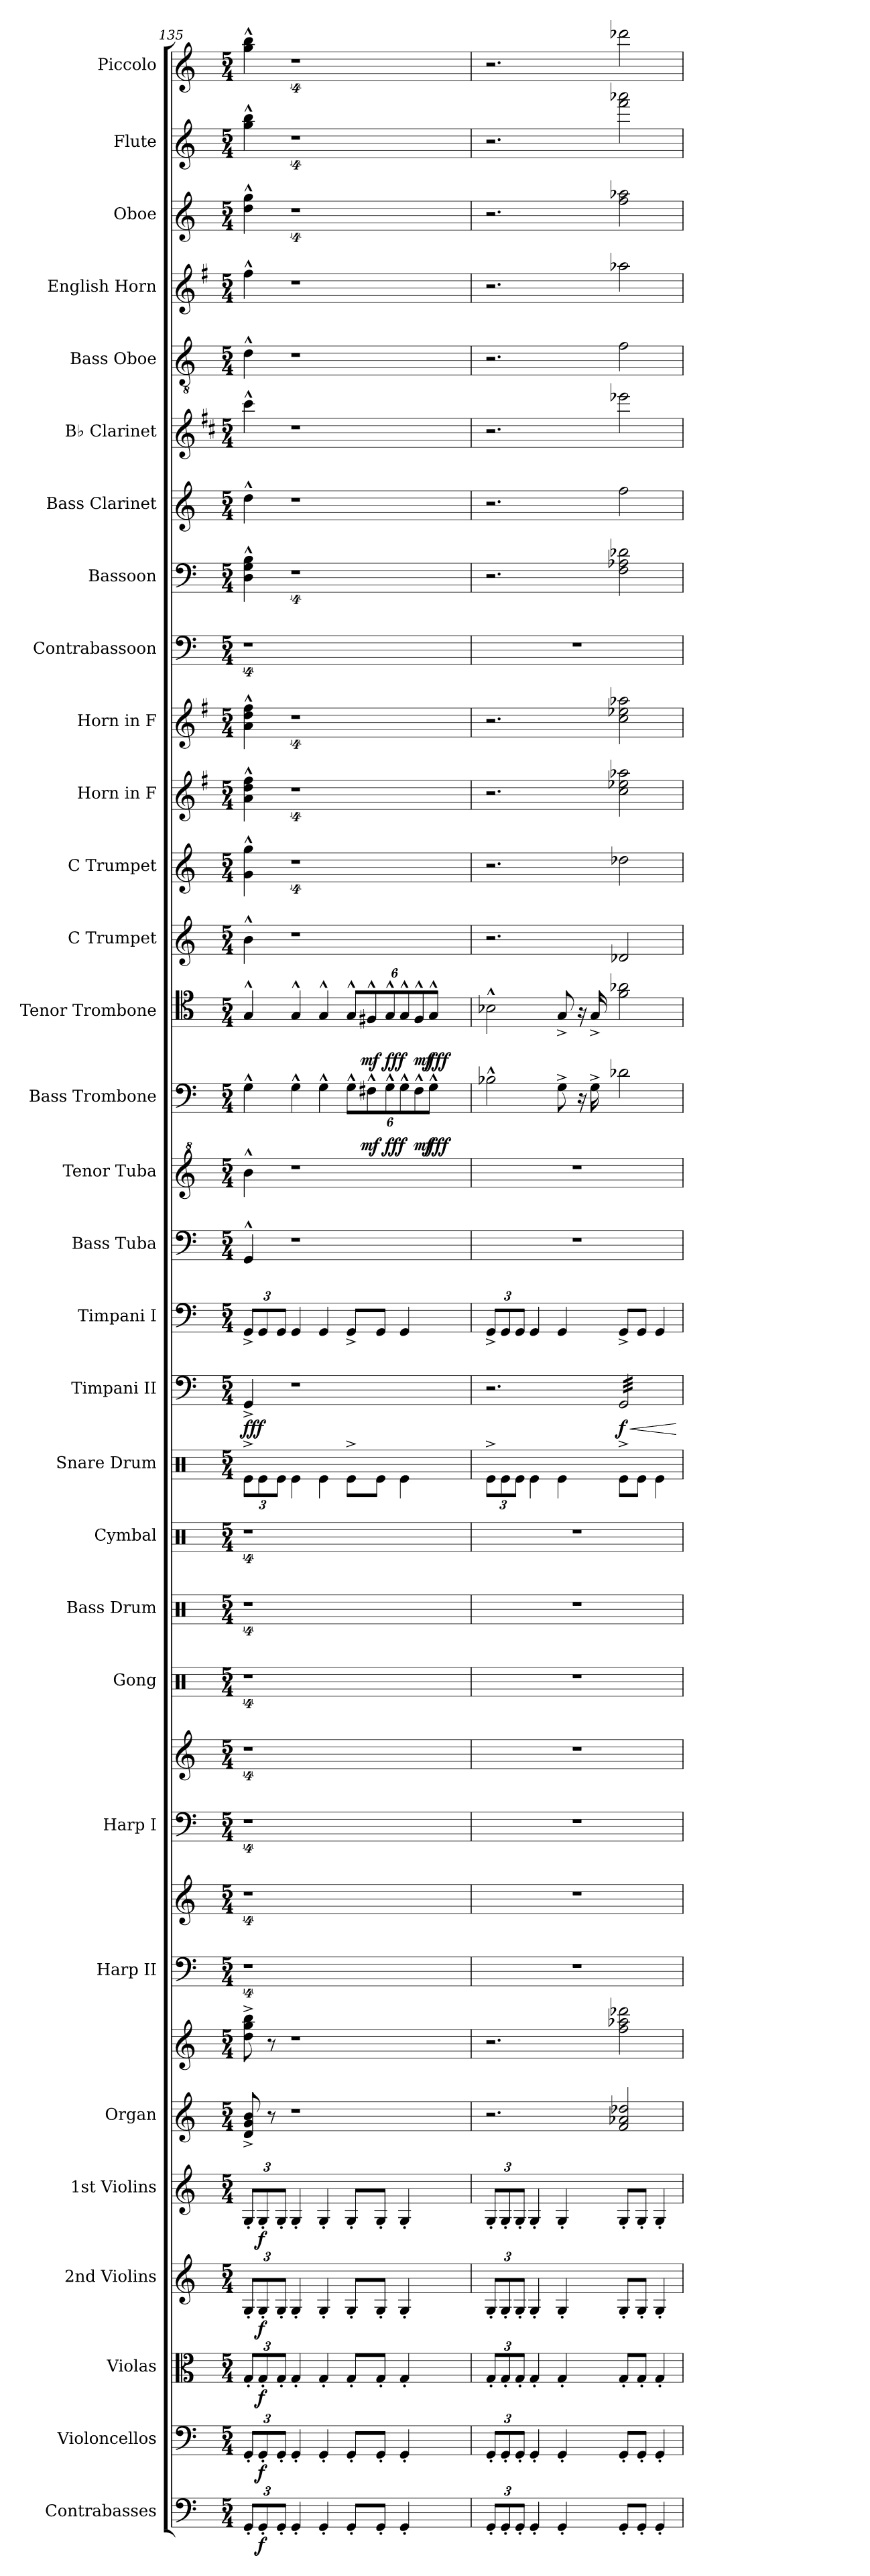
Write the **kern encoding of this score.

**kern	**dynam	**kern	**dynam	**kern	**dynam	**kern	**dynam	**kern	**dynam	**kern	**kern	**kern	**kern	**kern	**kern	**kern	**kern	**kern	**kern	**kern	**dynam	**kern	**kern	**kern	**kern	**dynam	**kern	**dynam	**kern	**kern	**kern	**kern	**kern	**kern	**kern	**kern	**kern	**kern	**kern	**kern	**kern
*part31	*part31	*part30	*part30	*part29	*part29	*part28	*part28	*part27	*part27	*part26	*part26	*part25	*part25	*part24	*part24	*part23	*part22	*part21	*part20	*part19	*part19	*part18	*part17	*part16	*part15	*part15	*part14	*part14	*part13	*part12	*part11	*part10	*part9	*part8	*part7	*part6	*part5	*part4	*part3	*part2	*part1
*staff34	*staff34	*staff33	*staff33	*staff32	*staff32	*staff31	*staff31	*staff30	*staff30	*staff29	*staff28	*staff27	*staff26	*staff25	*staff24	*staff23	*staff22	*staff21	*staff20	*staff19	*staff19	*staff18	*staff17	*staff16	*staff15	*staff15	*staff14	*staff14	*staff13	*staff12	*staff11	*staff10	*staff9	*staff8	*staff7	*staff6	*staff5	*staff4	*staff3	*staff2	*staff1
*I"Contrabasses	*	*I"Violoncellos	*	*I"Violas	*	*I"2nd Violins	*	*I"1st Violins	*	*I"Organ	*	*I"Harp II	*	*I"Harp I	*	*I"Gong	*I"Bass Drum	*I"Cymbal	*I"Snare Drum	*I"Timpani II	*	*I"Timpani I	*I"Bass Tuba	*I"Tenor Tuba	*I"Bass Trombone	*	*I"Tenor Trombone	*	*I"C Trumpet	*I"C Trumpet	*I"Horn in F	*I"Horn in F	*I"Contrabassoon	*I"Bassoon	*I"Bass Clarinet	*I"B♭ Clarinet	*I"Bass Oboe	*I"English Horn	*I"Oboe	*I"Flute	*I"Piccolo
*I'Cbs.	*	*I'Vcs.	*	*I'Vlas.	*	*I'Vlns.	*	*I'Vlns.	*	*I'Org.	*	*I'Hrp.	*	*I'Hrp.	*	*	*I'B. Dr.	*I'Cym.	*I'Sn. Dr.	*I'Timp.	*	*I'Timp.	*I'Tba.	*	*I'B. Tbn.	*	*I'T. Tbn.	*	*I'C Tpt.	*I'C Tpt.	*	*	*I'Cbsn.	*I'Bsn.	*I'B. Cl.	*I'B♭ Cl.	*	*I'E. Hn.	*I'Ob.	*I'Fl.	*I'Picc.
*clefF4	*	*clefF4	*	*clefC3	*	*clefG2	*	*clefG2	*	*clefG2	*clefG2	*clefF4	*clefG2	*clefF4	*clefG2	*clefX	*clefX	*clefX	*clefX	*clefF4	*	*clefF4	*clefF4	*clefG^2	*clefF4	*	*clefC4	*	*clefG2	*clefG2	*clefG2	*clefG2	*clefF4	*clefF4	*clefG2	*clefG2	*clefGv2	*clefG2	*clefG2	*clefG2	*clefG2
*ITrd7c12	*	*	*	*	*	*	*	*	*	*	*	*	*	*	*	*	*	*	*	*	*	*	*	*ITrd15c26	*	*	*	*	*	*	*ITrd4c7	*ITrd4c7	*ITrd7c12	*	*ITrd8c14	*ITrd1c2	*	*ITrd4c7	*	*	*ITrd-7c-12
*k[]	*	*k[]	*	*k[]	*	*k[]	*	*k[]	*	*k[]	*k[]	*k[]	*k[]	*k[]	*k[]	*k[]	*k[]	*k[]	*k[]	*k[]	*	*k[]	*k[]	*k[]	*k[]	*	*k[]	*	*k[]	*k[]	*k[]	*k[]	*k[]	*k[]	*k[]	*k[]	*k[]	*k[]	*k[]	*k[]	*k[]
*M5/4	*	*M5/4	*	*M5/4	*	*M5/4	*	*M5/4	*	*M5/4	*M5/4	*M5/4	*M5/4	*M5/4	*M5/4	*M5/4	*M5/4	*M5/4	*M5/4	*M5/4	*	*M5/4	*M5/4	*M5/4	*M5/4	*	*M5/4	*	*M5/4	*M5/4	*M5/4	*M5/4	*M5/4	*M5/4	*M5/4	*M5/4	*M5/4	*M5/4	*M5/4	*M5/4	*M5/4
*Xbrackettup	*	*Xbrackettup	*	*Xbrackettup	*	*Xbrackettup	*	*Xbrackettup	*	*	*	*	*	*	*	*	*	*	*Xbrackettup	*	*	*Xbrackettup	*	*	*	*	*	*	*	*	*	*	*	*	*	*	*	*	*	*	*
=135	=135	=135	=135	=135	=135	=135	=135	=135	=135	=135	=135	=135	=135	=135	=135	=135	=135	=135	=135	=135	=135	=135	=135	=135	=135	=135	=135	=135	=135	=135	=135	=135	=135	=135	=135	=135	=135	=135	=135	=135	=135
!	!	!	!	!	!	!	!	!	!	!	!	!	!	!	!	!	!	!	!	!	!LO:DY:b	!	!	!	!	!	!	!	!	!	!	!	!	!	!	!	!	!	!	!	!
12GGG'/L	.	12GG'/L	.	12G'/L	.	12G'/L	.	12G'/L	.	8d/^ 8g/^ 8b/^	8dd\^ 8gg\^ 8bb\^	4%5r	4%5r	4%5r	4%5r	4%5r	4%5r	4%5r	12Re^\L	4GG^/	fff	12GG^/L	4GG^^/	4B^^\	4G^^\	.	4G^^/	.	4b^^\	4g\^^ 4gg\^^	4d\^^ 4g\^^ 4b\^^	4d\^^ 4g\^^ 4b\^^	4%5r	4D\^^ 4G\^^ 4B\^^	4d^^\	4bb^^\	4d^^\	4b^^\	4dd\^^ 4gg\^^	4gg\^^ 4bb\^^	4ggg\^^ 4bbb\^^
!	!LO:DY:b	!	!LO:DY:b	!	!LO:DY:b	!	!LO:DY:b	!	!LO:DY:b	!	!	!	!	!	!	!	!	!	!	!	!	!	!	!	!	!	!	!	!	!	!	!	!	!	!	!	!	!	!	!	!
12GGG'/	f	12GG'/	f	12G'/	f	12G'/	f	12G'/	f	.	.	.	.	.	.	.	.	.	12Re\	.	.	12GG/	.	.	.	.	.	.	.	.	.	.	.	.	.	.	.	.	.	.	.
.	.	.	.	.	.	.	.	.	.	8r	8r	.	.	.	.	.	.	.	.	.	.	.	.	.	.	.	.	.	.	.	.	.	.	.	.	.	.	.	.	.	.
12GGG'/J	.	12GG'/J	.	12G'/J	.	12G'/J	.	12G'/J	.	.	.	.	.	.	.	.	.	.	12Re\J	.	.	12GG/J	.	.	.	.	.	.	.	.	.	.	.	.	.	.	.	.	.	.	.
4GGG'/	.	4GG'/	.	4G'/	.	4G'/	.	4G'/	.	1r	1r	.	.	.	.	.	.	.	4Re\	1r	.	4GG/	1r	1r	4G^^\	.	4G^^/	.	1r	4%5r	4%5r	4%5r	.	4%5r	1r	1r	1r	1r	4%5r	4%5r	4%5r
4GGG'/	.	4GG'/	.	4G'/	.	4G'/	.	4G'/	.	.	.	.	.	.	.	.	.	.	4Re\	.	.	4GG/	.	.	4G^^\	.	4G^^/	.	.	.	.	.	.	.	.	.	.	.	.	.	.
*	*	*	*	*	*	*	*	*	*	*	*	*	*	*	*	*	*	*	*	*	*	*	*	*	*Xbrackettup	*	*Xbrackettup	*	*	*	*	*	*	*	*	*	*	*	*	*	*
8GGG'/L	.	8GG'/L	.	8G'/L	.	8G'/L	.	8G'/L	.	.	.	.	.	.	.	.	.	.	8Re^\L	.	.	8GG^/L	.	.	12G^^\L	.	12G^^/L	.	.	.	.	.	.	.	.	.	.	.	.	.	.
!	!	!	!	!	!	!	!	!	!	!	!	!	!	!	!	!	!	!	!	!	!	!	!	!	!	!LO:DY:b	!	!LO:DY:b	!	!	!	!	!	!	!	!	!	!	!	!	!
.	.	.	.	.	.	.	.	.	.	.	.	.	.	.	.	.	.	.	.	.	.	.	.	.	12F#X^^\	mf	12F#X^^/	mf	.	.	.	.	.	.	.	.	.	.	.	.	.
8GGG'/J	.	8GG'/J	.	8G'/J	.	8G'/J	.	8G'/J	.	.	.	.	.	.	.	.	.	.	8Re\J	.	.	8GG/J	.	.	.	.	.	.	.	.	.	.	.	.	.	.	.	.	.	.	.
!	!	!	!	!	!	!	!	!	!	!	!	!	!	!	!	!	!	!	!	!	!	!	!	!	!	!LO:DY:b	!	!LO:DY:b	!	!	!	!	!	!	!	!	!	!	!	!	!
.	.	.	.	.	.	.	.	.	.	.	.	.	.	.	.	.	.	.	.	.	.	.	.	.	12G^^\	fff	12G^^/	fff	.	.	.	.	.	.	.	.	.	.	.	.	.
4GGG'/	.	4GG'/	.	4G'/	.	4G'/	.	4G'/	.	.	.	.	.	.	.	.	.	.	4Re\	.	.	4GG/	.	.	12G^^\	.	12G^^/	.	.	.	.	.	.	.	.	.	.	.	.	.	.
!	!	!	!	!	!	!	!	!	!	!	!	!	!	!	!	!	!	!	!	!	!	!	!	!	!	!LO:DY:b	!	!LO:DY:b	!	!	!	!	!	!	!	!	!	!	!	!	!
.	.	.	.	.	.	.	.	.	.	.	.	.	.	.	.	.	.	.	.	.	.	.	.	.	12F#^^\	mf	12F#^^/	mf	.	.	.	.	.	.	.	.	.	.	.	.	.
!	!	!	!	!	!	!	!	!	!	!	!	!	!	!	!	!	!	!	!	!	!	!	!	!	!	!LO:DY:b	!	!LO:DY:b	!	!	!	!	!	!	!	!	!	!	!	!	!
.	.	.	.	.	.	.	.	.	.	.	.	.	.	.	.	.	.	.	.	.	.	.	.	.	12G^^\J	fff	12G^^/J	fff	.	.	.	.	.	.	.	.	.	.	.	.	.
4ryy	.	4ryy	.	4ryy	.	4ryy	.	4ryy	.	4ryy	4ryy	4ryy	4ryy	4ryy	4ryy	4ryy	4ryy	4ryy	4ryy	4ryy	.	4ryy	4ryy	4ryy	4ryy	.	4ryy	.	4ryy	.	.	.	4ryy	.	4ryy	4ryy	4ryy	4ryy	.	.	.
=136	=136	=136	=136	=136	=136	=136	=136	=136	=136	=136	=136	=136	=136	=136	=136	=136	=136	=136	=136	=136	=136	=136	=136	=136	=136	=136	=136	=136	=136	=136	=136	=136	=136	=136	=136	=136	=136	=136	=136	=136	=136
12GGG'/L	.	12GG'/L	.	12G'/L	.	12G'/L	.	12G'/L	.	2.r	2.r	4%5r	4%5r	4%5r	4%5r	4%5r	4%5r	4%5r	12Re^\L	2.r	.	12GG^/L	4%5r	4%5r	2B-X^^\	.	2B-X^^\	.	2.r	2.r	2.r	2.r	4%5r	2.r	2.r	2.r	2.r	2.r	2.r	2.r	2.r
12GGG'/	.	12GG'/	.	12G'/	.	12G'/	.	12G'/	.	.	.	.	.	.	.	.	.	.	12Re\	.	.	12GG/	.	.	.	.	.	.	.	.	.	.	.	.	.	.	.	.	.	.	.
12GGG'/J	.	12GG'/J	.	12G'/J	.	12G'/J	.	12G'/J	.	.	.	.	.	.	.	.	.	.	12Re\J	.	.	12GG/J	.	.	.	.	.	.	.	.	.	.	.	.	.	.	.	.	.	.	.
4GGG'/	.	4GG'/	.	4G'/	.	4G'/	.	4G'/	.	.	.	.	.	.	.	.	.	.	4Re\	.	.	4GG/	.	.	.	.	.	.	.	.	.	.	.	.	.	.	.	.	.	.	.
4GGG'/	.	4GG'/	.	4G'/	.	4G'/	.	4G'/	.	.	.	.	.	.	.	.	.	.	4Re\	.	.	4GG/	.	.	8G^\	.	8G^/	.	.	.	.	.	.	.	.	.	.	.	.	.	.
.	.	.	.	.	.	.	.	.	.	.	.	.	.	.	.	.	.	.	.	.	.	.	.	.	16r	.	16r	.	.	.	.	.	.	.	.	.	.	.	.	.	.
.	.	.	.	.	.	.	.	.	.	.	.	.	.	.	.	.	.	.	.	.	.	.	.	.	16G^\	.	16G^/	.	.	.	.	.	.	.	.	.	.	.	.	.	.
!	!	!	!	!	!	!	!	!	!	!	!	!	!	!	!	!	!	!	!	!	!LO:HP:b	!	!	!	!	!	!	!	!	!	!	!	!	!	!	!	!	!	!	!	!
!	!	!	!	!	!	!	!	!	!	!	!	!	!	!	!	!	!	!	!	!	!LO:DY:n=1:b	!	!	!	!	!	!	!	!	!	!	!	!	!	!	!	!	!	!	!	!
*	*	*	*	*	*	*	*	*	*	*	*	*	*	*	*	*	*	*	*	*tremolo	*	*	*	*	*	*	*	*	*	*	*	*	*	*	*	*	*	*	*	*	*
8GGG'/L	.	8GG'/L	.	8G'/L	.	8G'/L	.	8G'/L	.	2f/ 2a-X/ 2dd-X/	2ff\ 2aa-X\ 2ddd-X\	.	.	.	.	.	.	.	8Re^\L	32GG/LLL	< f	8GG^/L	.	.	2d-X\	.	2f\ 2a-X\	.	2d-X/	2dd-X\	2f\ 2a-X\ 2dd-X\	2f\ 2a-X\ 2dd-X\	.	2F\ 2A-X\ 2d-X\	2f\	2ddd-X\	2f\	2dd-X\	2ff\ 2aa-X\	2fff\ 2aaa-X\	2dddd-X\
.	.	.	.	.	.	.	.	.	.	.	.	.	.	.	.	.	.	.	.	32GG/	.	.	.	.	.	.	.	.	.	.	.	.	.	.	.	.	.	.	.	.	.
.	.	.	.	.	.	.	.	.	.	.	.	.	.	.	.	.	.	.	.	32GG/	.	.	.	.	.	.	.	.	.	.	.	.	.	.	.	.	.	.	.	.	.
.	.	.	.	.	.	.	.	.	.	.	.	.	.	.	.	.	.	.	.	32GG/	.	.	.	.	.	.	.	.	.	.	.	.	.	.	.	.	.	.	.	.	.
8GGG'/J	.	8GG'/J	.	8G'/J	.	8G'/J	.	8G'/J	.	.	.	.	.	.	.	.	.	.	8Re\J	32GG/	.	8GG/J	.	.	.	.	.	.	.	.	.	.	.	.	.	.	.	.	.	.	.
.	.	.	.	.	.	.	.	.	.	.	.	.	.	.	.	.	.	.	.	32GG/	.	.	.	.	.	.	.	.	.	.	.	.	.	.	.	.	.	.	.	.	.
.	.	.	.	.	.	.	.	.	.	.	.	.	.	.	.	.	.	.	.	32GG/	.	.	.	.	.	.	.	.	.	.	.	.	.	.	.	.	.	.	.	.	.
.	.	.	.	.	.	.	.	.	.	.	.	.	.	.	.	.	.	.	.	32GG/	.	.	.	.	.	.	.	.	.	.	.	.	.	.	.	.	.	.	.	.	.
4GGG'/	.	4GG'/	.	4G'/	.	4G'/	.	4G'/	.	.	.	.	.	.	.	.	.	.	4Re\	32GG/	.	4GG/	.	.	.	.	.	.	.	.	.	.	.	.	.	.	.	.	.	.	.
.	.	.	.	.	.	.	.	.	.	.	.	.	.	.	.	.	.	.	.	32GG/	.	.	.	.	.	.	.	.	.	.	.	.	.	.	.	.	.	.	.	.	.
.	.	.	.	.	.	.	.	.	.	.	.	.	.	.	.	.	.	.	.	32GG/	.	.	.	.	.	.	.	.	.	.	.	.	.	.	.	.	.	.	.	.	.
.	.	.	.	.	.	.	.	.	.	.	.	.	.	.	.	.	.	.	.	32GG/	.	.	.	.	.	.	.	.	.	.	.	.	.	.	.	.	.	.	.	.	.
.	.	.	.	.	.	.	.	.	.	.	.	.	.	.	.	.	.	.	.	32GG/	.	.	.	.	.	.	.	.	.	.	.	.	.	.	.	.	.	.	.	.	.
.	.	.	.	.	.	.	.	.	.	.	.	.	.	.	.	.	.	.	.	32GG/	.	.	.	.	.	.	.	.	.	.	.	.	.	.	.	.	.	.	.	.	.
.	.	.	.	.	.	.	.	.	.	.	.	.	.	.	.	.	.	.	.	32GG/	.	.	.	.	.	.	.	.	.	.	.	.	.	.	.	.	.	.	.	.	.
.	.	.	.	.	.	.	.	.	.	.	.	.	.	.	.	.	.	.	.	32GG/JJJ	.	.	.	.	.	.	.	.	.	.	.	.	.	.	.	.	.	.	.	.	.
*	*	*	*	*	*	*	*	*	*	*	*	*	*	*	*	*	*	*	*	*Xtremolo	*	*	*	*	*	*	*	*	*	*	*	*	*	*	*	*	*	*	*	*	*
.	.	.	.	.	.	.	.	.	.	.	.	.	.	.	.	.	.	.	.	.	[	.	.	.	.	.	.	.	.	.	.	.	.	.	.	.	.	.	.	.	.
=	=	=	=	=	=	=	=	=	=	=	=	=	=	=	=	=	=	=	=	=	=	=	=	=	=	=	=	=	=	=	=	=	=	=	=	=	=	=	=	=	=
*-	*-	*-	*-	*-	*-	*-	*-	*-	*-	*-	*-	*-	*-	*-	*-	*-	*-	*-	*-	*-	*-	*-	*-	*-	*-	*-	*-	*-	*-	*-	*-	*-	*-	*-	*-	*-	*-	*-	*-	*-	*-
